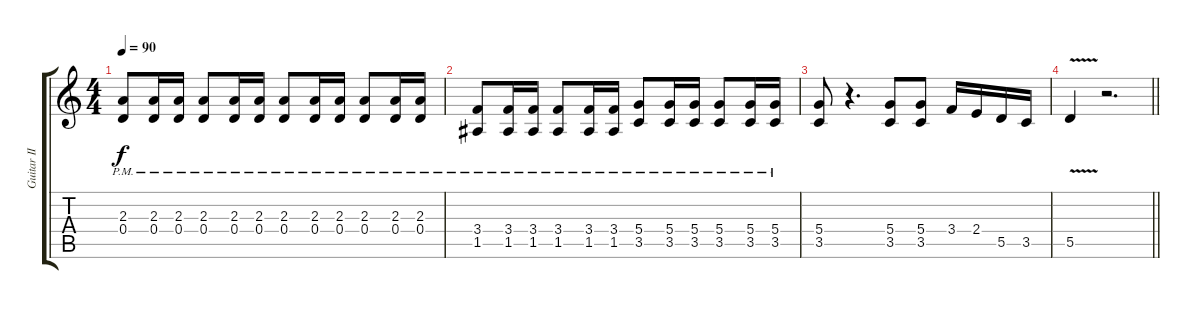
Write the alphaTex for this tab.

\track ("Guitar II" "Guitar II") {instrument acousticguitarsteel}
\staff {score tabs}
\tuning (E4 B3 G3 D3 A2 E2) {hide}
\ts (4 4)
\tempo 90
\clef g2
\ks c
(2.3{pm} 0.4{pm}).8{dy f} (2.3{pm} 0.4{pm}).16 (2.3{pm} 0.4{pm}).16 (2.3{pm} 0.4{pm}).8 (2.3{pm} 0.4{pm}).16 (2.3{pm} 0.4{pm}).16 (2.3{pm} 0.4{pm}).8 (2.3{pm} 0.4{pm}).16 (2.3{pm} 0.4{pm}).16 (2.3{pm} 0.4{pm}).8 (2.3{pm} 0.4{pm}).16 (2.3{pm} 0.4{pm}).16 |
(3.4{pm} 1.5{pm}).8 (3.4{pm} 1.5{pm}).16 (3.4{pm} 1.5{pm}).16 (3.4{pm} 1.5{pm}).8 (3.4{pm} 1.5{pm}).16 (3.4{pm} 1.5{pm}).16 (5.4{pm} 3.5{pm}).8 (5.4{pm} 3.5{pm}).16 (5.4{pm} 3.5{pm}).16 (5.4{pm} 3.5{pm}).8 (5.4{pm} 3.5{pm}).16 (5.4{pm} 3.5{pm}).16 |
(5.4 3.5).8 r.4{d} (5.4 3.5).8 (5.4 3.5).8 3.4.16 2.4.16 5.5.16 3.5.16 |
\barLineRight lightlight
5.5{v}.4 r.2{d}
